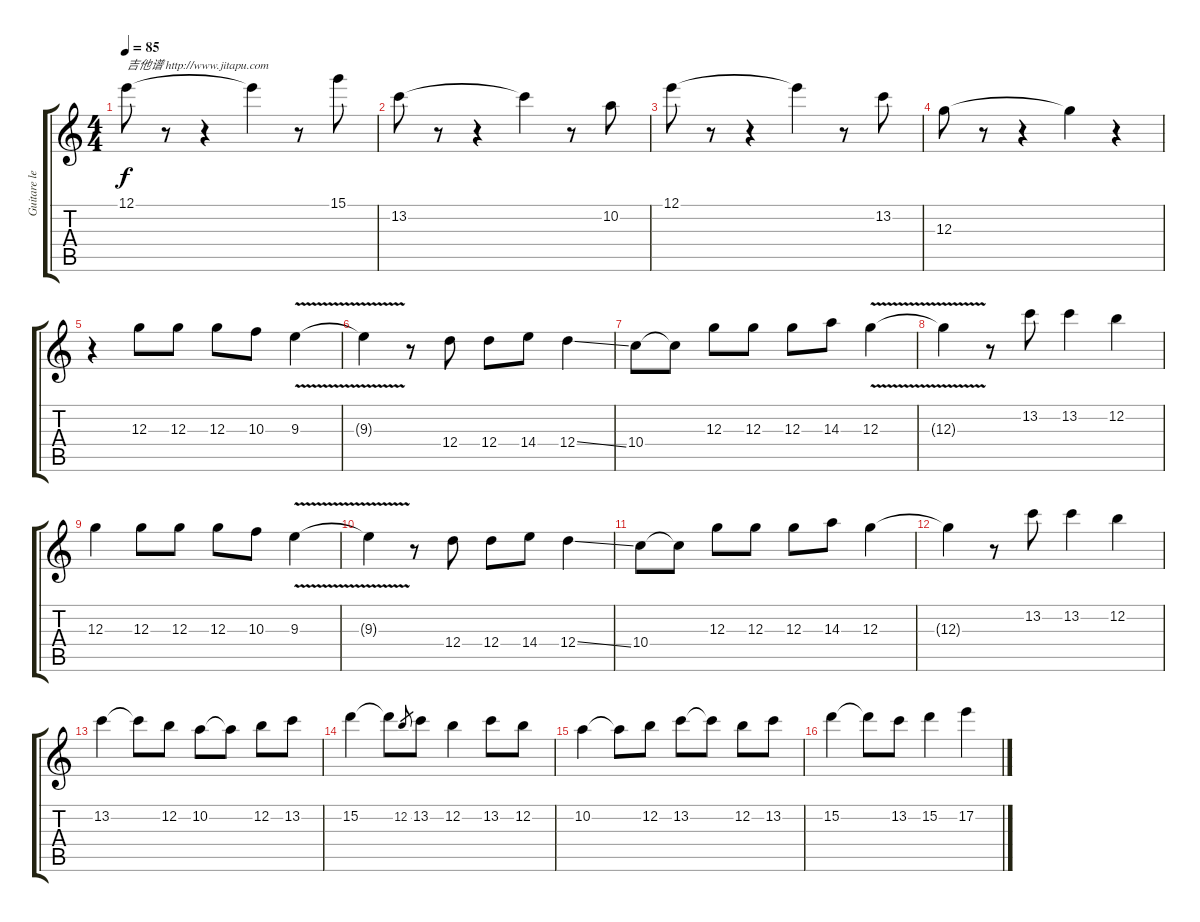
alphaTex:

\track ("Guitare lead" "Guitare le") {instrument acousticguitarsteel}
\staff {score tabs}
\tuning (E4 B3 G3 D3 A2 E2) {hide}
\ts (4 4)
\tempo 85
\clef g2
\ks c
12.1.8{txt "吉他谱 http://www.jitapu.com" dy f} r.8 r.4 12.1{t}.4 r.8 15.1.8 |
13.2.8 r.8 r.4 13.2{t}.4 r.8 10.2.8 |
12.1.8 r.8 r.4 12.1{t}.4 r.8 13.2.8 |
12.3.8 r.8 r.4 12.3{t}.4 r.4 |
r.4 12.3.8 12.3.8 12.3.8 10.3.8 9.3{v}.4 |
9.3{t}.4 r.8 12.4.8 12.4.8 14.4.8 12.4{ss}.4 |
10.4.8 10.4{t}.8 12.3.8 12.3.8 12.3.8 14.3.8 12.3{v}.4 |
12.3{t}.4 r.8 13.2.8 13.2.4 12.2.4 |
12.3.4 12.3.8 12.3.8 12.3.8 10.3.8 9.3{v}.4 |
9.3{t}.4 r.8 12.4.8 12.4.8 14.4.8 12.4{ss}.4 |
10.4.8 10.4{t}.8 12.3.8 12.3.8 12.3.8 14.3.8 12.3.4 |
12.3{t}.4 r.8 13.2.8 13.2.4 12.2.4 |
13.2.4 13.2{t}.8 12.2.8 10.2.8 10.2{t}.8 12.2.8 13.2.8 |
15.2.4 15.2{t}.8 12.2.8{gr} 13.2.8 12.2.4 13.2.8 12.2.8 |
10.2.4 10.2{t}.8 12.2.8 13.2.8 13.2{t}.8 12.2.8 13.2.8 |
15.2.4 15.2{t}.8 13.2.8 15.2.4 17.2.4
